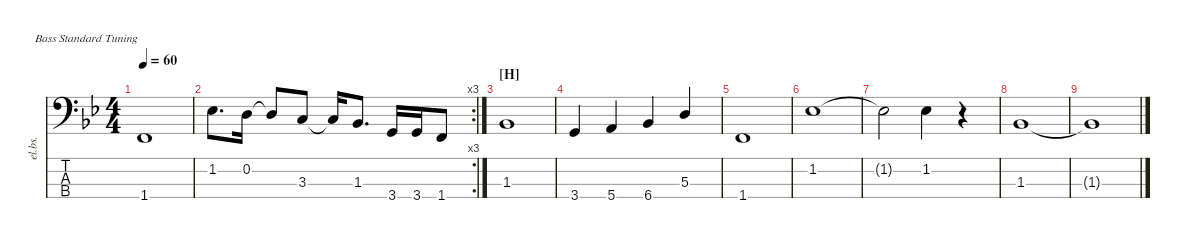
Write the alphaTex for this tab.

\defaultSystemsLayout 4
\hideDynamics
\bracketExtendMode nobrackets
\otherSystemsTrackNameOrientation horizontal
\track ("Electric Bass" "el.bs.") {instrument electricbassfinger}
\staff {score tabs}
\tuning (G2 D2 A1 E1)
\ts (4 4)
\tempo 60
\clef f4
\ks bb
1.4{acc forcenatural}.1{dy mf beam Up} |
\rc 3
1.2{acc b}.8{d beam Down} 0.2{acc forcenatural}.16{beam Down} 0.2{t acc forcenatural}.8{beam Up} 3.3{acc forcenatural}.8{beam Up} 3.3{t acc forcenatural}.16{beam Up} 1.3{acc b}.8{d beam Up} 3.4{acc forcenatural}.16{beam Up} 3.4{acc forcenatural}.16{beam Up} 1.4{acc forcenatural}.8{beam Up} |
\section ("H" "")
1.3{acc b}.1{beam Up} |
3.4{acc forcenatural}.4{beam Up} 5.4{acc forcenatural}.4{beam Up} 6.4{acc b}.4{beam Up} 5.3{acc forcenatural}.4{beam Up} |
1.4{acc forcenatural}.1{beam Up} |
1.2{acc b}.1{beam Down} |
1.2{t acc b}.2{beam Down} 1.2{acc b}.4{beam Down} r.4{beam Down} |
1.3{acc b}.1{beam Up} |
1.3{t acc b}.1{beam Up}
